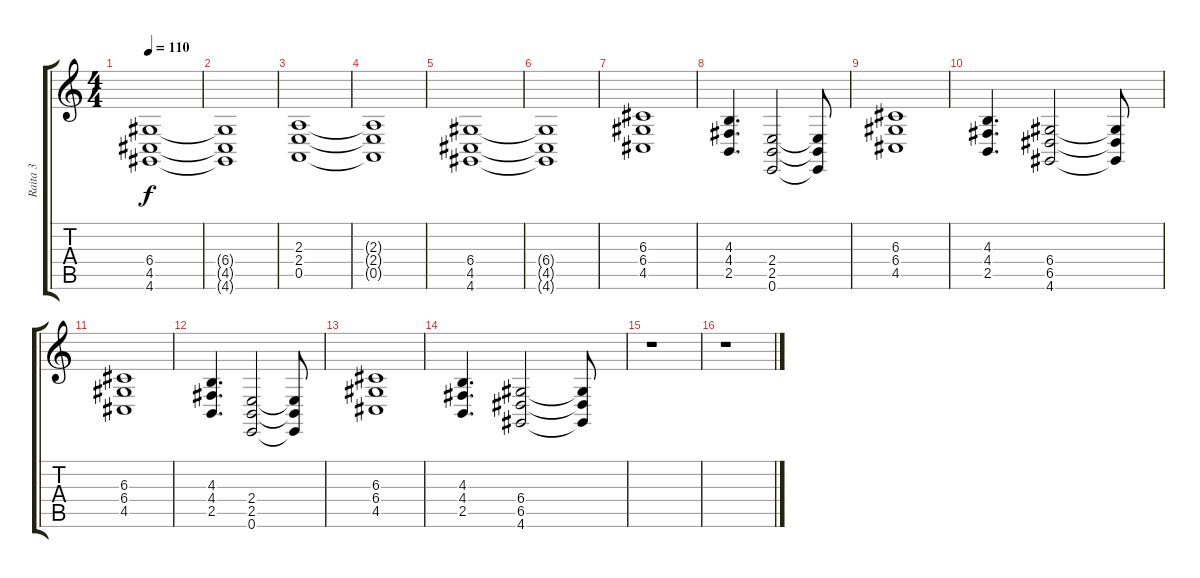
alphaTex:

\track ("Raita 3" "Raita 3") {instrument pad2warm}
\staff {score tabs}
\tuning (E4 B3 G3 D3 A2 E2) {hide}
\ts (4 4)
\tempo 110
\clef g2
\ks c
(6.4 4.5 4.6).1{dy f} |
(6.4{t} 4.5{t} 4.6{t}).1 |
(2.3 2.4 0.5).1 |
(2.3{t} 2.4{t} 0.5{t}).1 |
(6.4 4.5 4.6).1 |
(6.4{t} 4.5{t} 4.6{t}).1 |
(6.3 6.4 4.5).1 |
(4.3 4.4 2.5).4{d} (2.4 2.5 0.6).2 (2.4{t} 2.5{t} 0.6{t}).8 |
(6.3 6.4 4.5).1 |
(4.3 4.4 2.5).4{d} (6.4 6.5 4.6).2 (6.4{t} 6.5{t} 4.6{t}).8 |
(6.3 6.4 4.5).1 |
(4.3 4.4 2.5).4{d} (2.4 2.5 0.6).2 (2.4{t} 2.5{t} 0.6{t}).8 |
(6.3 6.4 4.5).1 |
(4.3 4.4 2.5).4{d} (6.4 6.5 4.6).2 (6.4{t} 6.5{t} 4.6{t}).8 |
r.1 |
r.1
